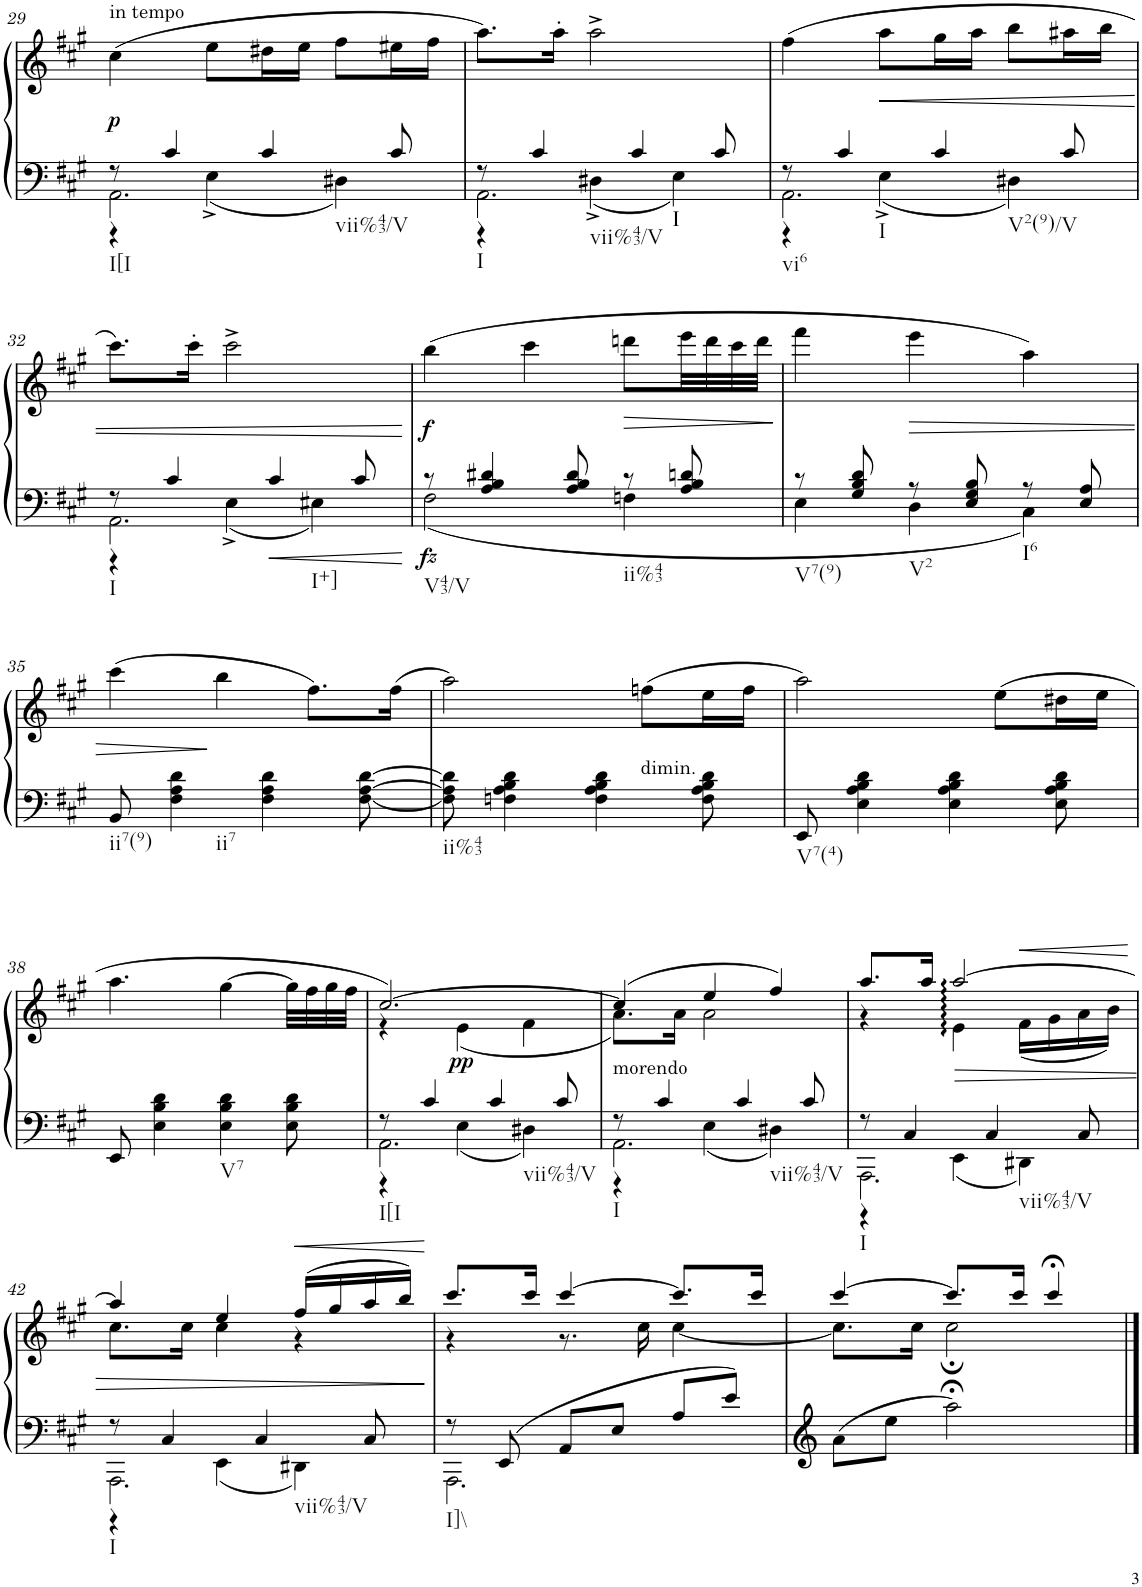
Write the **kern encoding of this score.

**kern	**kern	**dynam
*part1	*part1	*part1
*staff2	*staff1	*staff1/2
*I"Piano	*	*
*I'Pno.	*	*
!!LO:PB:g=z
*clefG2	*clefG2	*
*k[f#c#g#]	*k[f#c#g#]	*
*M3/4	*M3/4	*
=29	=29	=29
*^	*	*
*	*^	*	*
!	!	!	!LO:TX:a:t=in tempo	!
!LO:TX:b:t=I[I	!	!	!	!
!	!	!	!	!LO:DY:b
8r	2.AA\	4r	(4cc#\	p
4c#/	.	.	.	.
.	.	4E^\	8ee\L	.
!LO:TX:b:t=vii%43/V	!	!	!	!
4c#/	.	.	16dd#X\L	.
.	.	.	16ee\JJ	.
.	.	4D#X\	8ff#\L	.
8c#/	.	.	16ee#X\L	.
.	.	.	16ff#\JJ	.
=30	=30	=30	=30	=30
!LO:TX:b:t=I	!	!	!	!
8r	2.AA\	4r	8.aa\L)	.
!LO:TX:b:t=vii%43/V	!	!	!	!
4c#/	.	.	.	.
.	.	.	16aa'\Jk	.
.	.	4D#X^\	2aa^\	.
!LO:TX:b:t=I	!	!	!	!
4c#/	.	.	.	.
.	.	4E\	.	.
8c#/	.	.	.	.
=31	=31	=31	=31	=31
!LO:TX:b:t=vi6	!	!	!	!
8r	2.AA\	4r	(4ff#\	.
!LO:TX:b:t=I	!	!	!	!
4c#/	.	.	.	.
!	!	!	!	!LO:HP:b
.	.	4E^\	8aa\L	<
!LO:TX:b:t=V2(9)/V	!	!	!	!
4c#/	.	.	16gg#\L	.
.	.	.	16aa\JJ	.
.	.	4D#X\	8bb\L	.
8c#/	.	.	16aa#X\L	.
.	.	.	16bb\JJ	.
!!LO:LB:g=z
=32	=32	=32	=32	=32
!LO:TX:b:t=I	!	!	!	!
8r	2.AA\	4r	8.ccc#\L)	.
4c#/	.	.	.	.
.	.	.	16ccc#'\Jk	.
.	.	4E^\	2ccc#^\	.
!LO:TX:b:t=I+]	!	!	!	!
4c#/	.	.	.	.
.	.	4E#X\	.	.
8c#/	.	.	.	.
*v	*v	*v	*	*
.	.	[
=33	=33	=33
*^	*	*
!LO:TX:b:t=V43/V	!	!	!
!	!	!	!LO:DY:b=2
!	!	!	!LO:DY:n=1:b
8r	2F#\	(4bb\	fz f
4A/ 4B/ 4d#X/	.	.	.
.	.	4ccc#\	.
8A/ 8B/ 8d#/	.	.	.
!LO:TX:b:t=ii%43	!	!	!
!	!	!	!LO:HP:b
8r	4Fn\	8dddn\L	>
8A/ 8B/ 8dn/	.	32eee\LL	.
.	.	32ddd\	.
.	.	32ccc#\	.
.	.	32ddd\JJJ	.
*v	*v	*	*
.	.	]
=34	=34	=34
*^	*	*
!LO:TX:b:t=V7(9)	!	!	!
8r	4E\	4fff#\	.
8G#/ 8B/ 8d/	.	.	.
!LO:TX:b:t=V2	!	!	!
!	!	!	!LO:HP:b
8r	4D\	4eee\	>
8E/ 8G#/ 8B/	.	.	.
!LO:TX:b:t=I6	!	!	!
8r	4C#\	4aa\)	.
8E/ 8A/	.	.	.
*v	*v	*	*
!!LO:LB:g=z
=35	=35	=35
!LO:TX:b:t=ii7(9)	!	!
8BB/	(4ccc#\	.
!LO:TX:b:t=ii7	!	!
4F#\ 4A\ 4d\	.	.
.	4bb\	]
4F#\ 4A\ 4d\	.	.
.	8.ff#\L)	.
[8F#\ [8A\ [8d\	.	.
.	(16ff#\Jk	.
=36	=36	=36
!LO:TX:b:t=ii%43	!	!
8F#\] 8A\] 8d\]	2aa\)	.
4Fn\ 4A\ 4B\ 4d\	.	.
4F\ 4A\ 4B\ 4d\	.	.
!	!LO:TX:b:t=dimin.	!
.	(8ffn\L	.
8F\ 8A\ 8B\ 8d\	16ee\L	.
.	16ff\JJ	.
=37	=37	=37
!LO:TX:b:t=V7(4)	!	!
8EE/	2aa\)	.
4E\ 4A\ 4B\ 4d\	.	.
4E\ 4A\ 4B\ 4d\	.	.
.	(8ee\L	.
8E\ 8A\ 8B\ 8d\	16dd#X\L	.
.	16ee\JJ	.
!!LO:LB:g=z
=38	=38	=38
8EE/	4.aa\	.
4E\ 4B\ 4d\	.	.
!LO:TX:b:t=V7	!	!
4E\ 4B\ 4d\	[4gg#\	.
8E\ 8B\ 8d\	32gg#\LLL]	.
.	32ff#\	.
.	32gg#\	.
.	32ff#\JJJ	.
=39	=39	=39
*^	*^	*
*	*^	*	*	*
!LO:TX:b:t=I[I	!	!	!	!	!
8r	2.AA\	4r	[2.cc#/)	4r	.
4c#/	.	.	.	.	.
!	!	!	!	!	!LO:DY:b
.	.	4E\	.	(4e\	pp
!LO:TX:b:t=vii%43/V	!	!	!	!	!
4c#/	.	.	.	.	.
.	.	4D#X\	.	4f#\	.
8c#/	.	.	.	.	.
=40	=40	=40	=40	=40	=40
!	!	!	!LO:TX:b:t=morendo	!	!
!LO:TX:b:t=I	!	!	!	!	!
8r	2.AA\	4r	(4cc#/]	8.a\L)	.
4c#/	.	.	.	.	.
.	.	.	.	16a\Jk	.
.	.	4E\	4ee/	2a\	.
!LO:TX:b:t=vii%43/V	!	!	!	!	!
4c#/	.	.	.	.	.
.	.	4D#X\	4ff#/)	.	.
8c#/	.	.	.	.	.
=41	=41	=41	=41	=41	=41
!LO:TX:b:t=I	!	!	!	!	!
8r	2.AAA\	4r	8.aa/L	4r	.
4C#/	.	.	.	.	.
.	.	.	16aa/Jk	.	.
!	!	!	!	!	!LO:HP:b
.	.	4EE\	[2aa:/	4e\	>
!LO:TX:b:t=vii%43/V	!	!	!	!	!
4C#/	.	.	.	.	.
!	!	!	!	!	!LO:HP:b
.	.	4DD#X\	.	(16f#\LL	<
.	.	.	.	16g#\	.
8C#/	.	.	.	16a\	.
.	.	.	.	16b\JJ)	.
!!LO:LB:g=z	!!
=42	=42	=42	=42	=42	=42
!LO:TX:b:t=I	!	!	!	!	!
8r	2.AAA\	4r	4aa/]	8.cc#\L	.
4C#/	.	.	.	.	.
.	.	.	.	16cc#\Jk	.
.	.	4EE\	4ee/	4cc#\	.
!LO:TX:b:t=vii%43/V	!	!	!	!	!
4C#/	.	.	.	.	.
.	.	4DD#X\	(16ff#/LL	4r	.
.	.	.	16gg#/	.	.
8C#/	.	.	16aa/	.	.
.	.	.	16bb/JJ)	.	.
*v	*v	*v	*	*	*
*	*v	*v	*
.	.	] [
=43	=43	=43
*^	*^	*
!LO:TX:b:t=I]\\	!	!	!	!
8r	2.AAA\	8.ccc#/L	4r	.
8EE/	.	.	.	.
.	.	16ccc#/Jk	.	.
8AA/L	.	[4ccc#/	8.r	.
8E/J	.	.	.	.
.	.	.	16cc#\	.
8A/L	.	8.ccc#/L]	[4cc#\	.
8e/J	.	.	.	.
.	.	16ccc#/Jk	.	.
*v	*v	*	*	*
=44	=44	=44	=44
8a\L	[4ccc#/	8.cc#\L]	.
8ee\J	.	.	.
.	.	16cc#\Jk	.
2aa;<\	8.ccc#/L]	2cc#;\	.
.	16ccc#/Jk	.	.
.	4ccc#;</	.	.
*	*v	*v	*
==	==	==
*-	*-	*-
